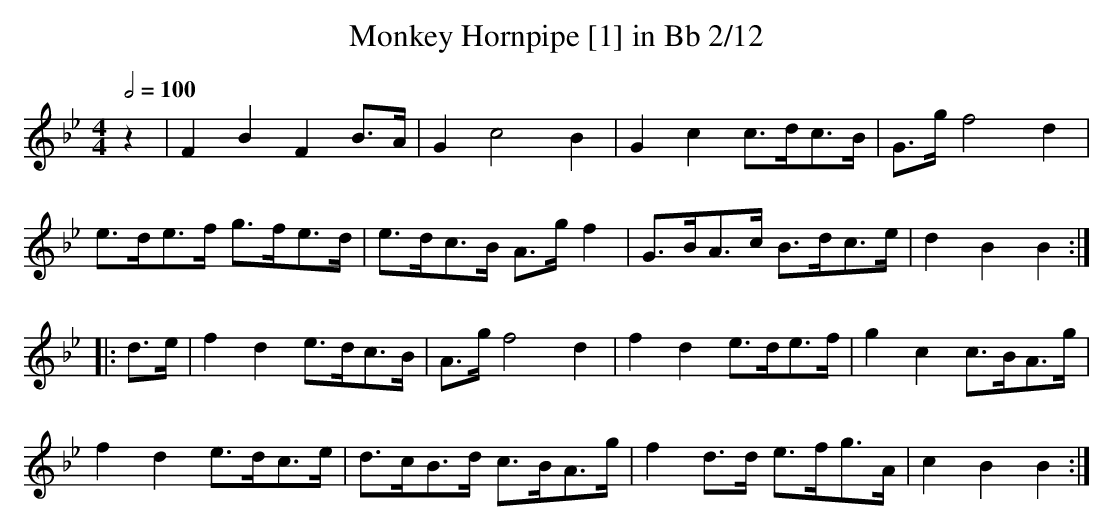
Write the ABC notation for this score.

X:1
T:Monkey Hornpipe [1] in Bb 2/12
M:4/4
L:1/8
Q:1/2=100
K:Bbmaj
z2|F2B2 F2B>A|G2c4B2|G2c2c>dc>B|G>gf4d2|
e>de>f g>fe>d|e>dc>B A>gf2|G>BA>c B>dc>e|d2B2 B2:|
|:d>e|f2d2 e>dc>B|A>g f4 d2|f2d2 e>de>f|g2c2 c>BA>g|
f2d2 e>dc>e|d>cB>d c>BA>g|f2d>d e>fg>A|c2B2 B2:|
